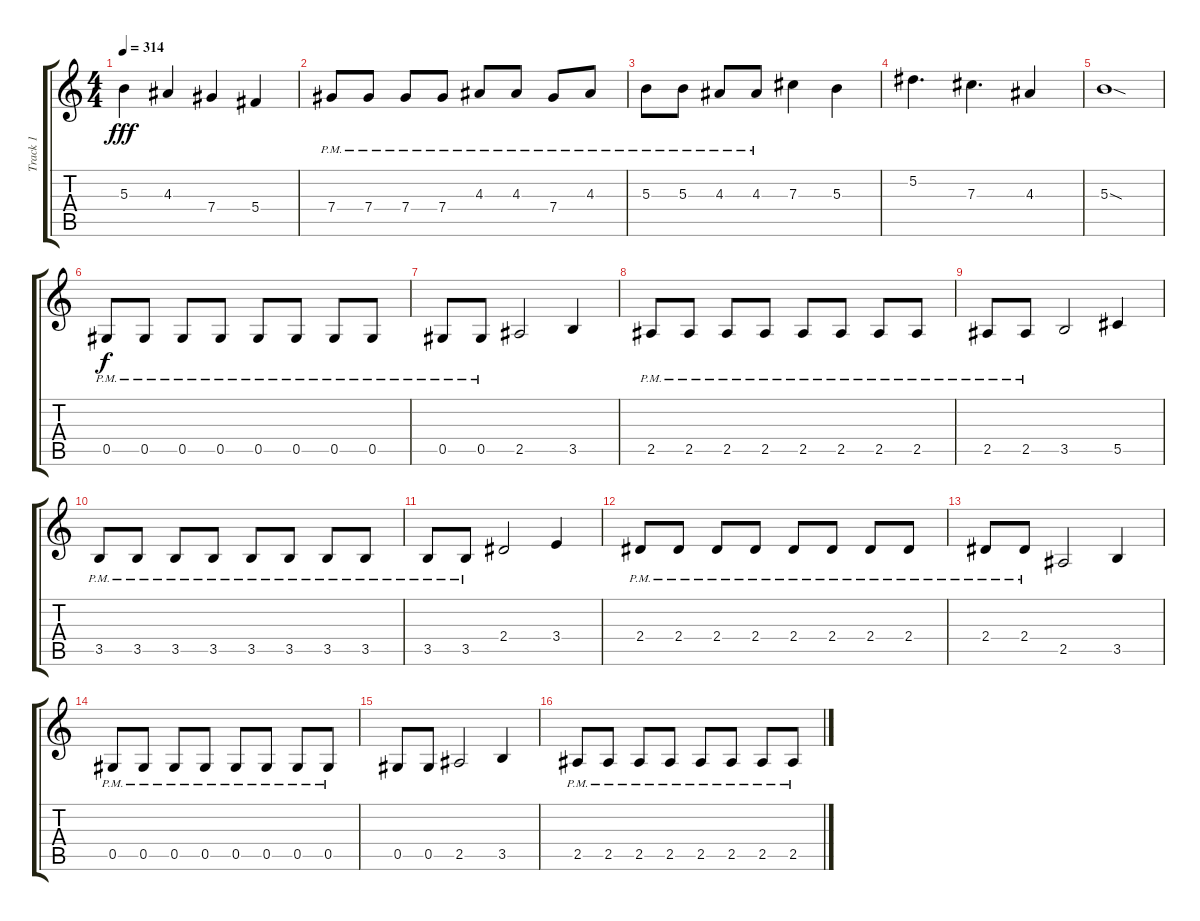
\track ("Track 1" "Track 1") {instrument electricguitarclean}
\staff {score tabs}
\tuning (Eb4 Bb3 Gb3 Db3 Ab2 Eb2) {hide}
\ts (4 4)
\tempo 314
\clef g2
\ks c
5.3.4{dy fff} 4.3.4 7.4.4 5.4.4 |
7.4{pm}.8 7.4{pm}.8 7.4{pm}.8 7.4{pm}.8 4.3{pm}.8 4.3{pm}.8 7.4{pm}.8 4.3{pm}.8 |
5.3{pm}.8 5.3{pm}.8 4.3{pm}.8 4.3{pm}.8 7.3.4 5.3.4 |
5.2.4{d} 7.3.4{d} 4.3.4 |
5.3{sod}.1 |
0.5{pm}.8{dy f} 0.5{pm}.8 0.5{pm}.8 0.5{pm}.8 0.5{pm}.8 0.5{pm}.8 0.5{pm}.8 0.5{pm}.8 |
0.5{pm}.8 0.5{pm}.8 2.5.2 3.5.4 |
2.5{pm}.8 2.5{pm}.8 2.5{pm}.8 2.5{pm}.8 2.5{pm}.8 2.5{pm}.8 2.5{pm}.8 2.5{pm}.8 |
2.5{pm}.8 2.5{pm}.8 3.5.2 5.5.4 |
3.5{pm}.8 3.5{pm}.8 3.5{pm}.8 3.5{pm}.8 3.5{pm}.8 3.5{pm}.8 3.5{pm}.8 3.5{pm}.8 |
3.5{pm}.8 3.5{pm}.8 2.4.2 3.4.4 |
2.4{pm}.8 2.4{pm}.8 2.4{pm}.8 2.4{pm}.8 2.4{pm}.8 2.4{pm}.8 2.4{pm}.8 2.4{pm}.8 |
2.4{pm}.8 2.4{pm}.8 2.5.2 3.5.4 |
0.5{pm}.8 0.5{pm}.8 0.5{pm}.8 0.5{pm}.8 0.5{pm}.8 0.5{pm}.8 0.5{pm}.8 0.5{pm}.8 |
0.5.8 0.5.8 2.5.2 3.5.4 |
2.5{pm}.8 2.5{pm}.8 2.5{pm}.8 2.5{pm}.8 2.5{pm}.8 2.5{pm}.8 2.5{pm}.8 2.5{pm}.8
